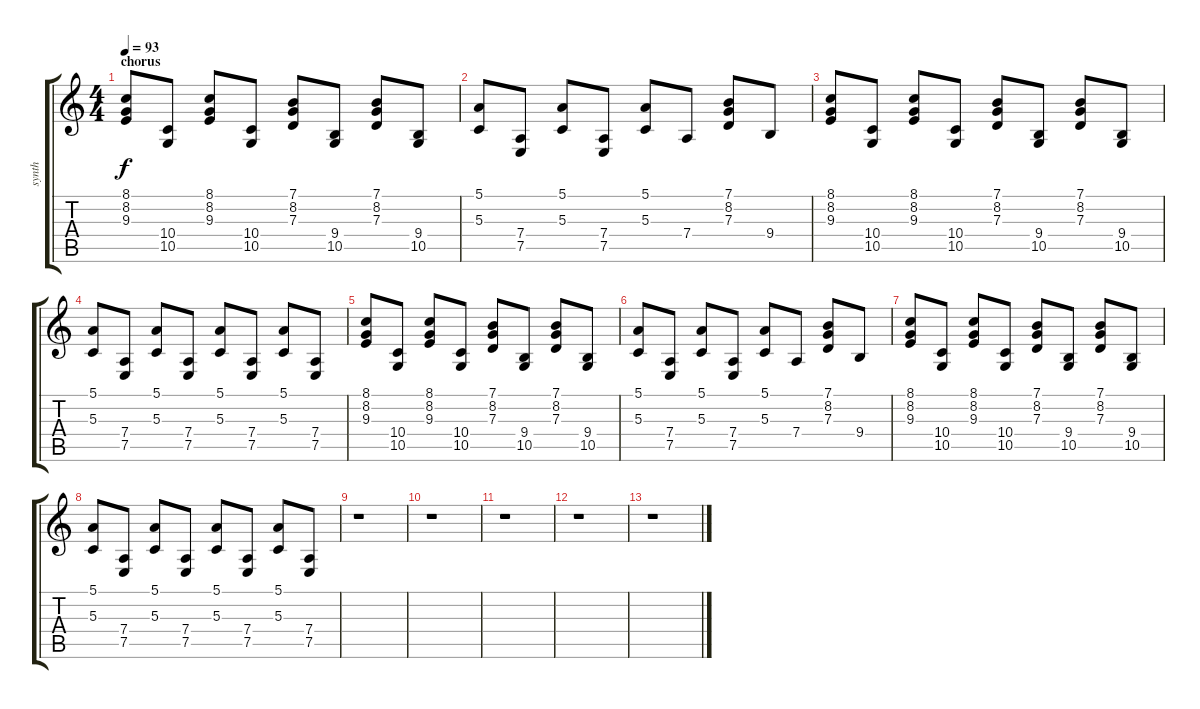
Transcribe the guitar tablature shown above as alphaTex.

\track ("synth" "synth") {instrument ocarina}
\staff {score tabs}
\tuning (E4 B3 G3 D3 A2 E2) {hide}
\ts (4 4)
\section ("" "chorus")
\tempo 93
\clef g2
\ks c
(8.1 8.2 9.3).8{dy f} (10.4 10.5).8 (8.1 8.2 9.3).8 (10.4 10.5).8 (7.1 8.2 7.3).8 (9.4 10.5).8 (7.1 8.2 7.3).8 (9.4 10.5).8 |
(5.1 5.3).8 (7.4 7.5).8 (5.1 5.3).8 (7.4 7.5).8 (5.1 5.3).8 7.4.8 (7.1 8.2 7.3).8 9.4.8 |
(8.1 8.2 9.3).8 (10.4 10.5).8 (8.1 8.2 9.3).8 (10.4 10.5).8 (7.1 8.2 7.3).8 (9.4 10.5).8 (7.1 8.2 7.3).8 (9.4 10.5).8 |
(5.1 5.3).8 (7.4 7.5).8 (5.1 5.3).8 (7.4 7.5).8 (5.1 5.3).8 (7.4 7.5).8 (5.1 5.3).8 (7.4 7.5).8 |
(8.1 8.2 9.3).8 (10.4 10.5).8 (8.1 8.2 9.3).8 (10.4 10.5).8 (7.1 8.2 7.3).8 (9.4 10.5).8 (7.1 8.2 7.3).8 (9.4 10.5).8 |
(5.1 5.3).8 (7.4 7.5).8 (5.1 5.3).8 (7.4 7.5).8 (5.1 5.3).8 7.4.8 (7.1 8.2 7.3).8 9.4.8 |
(8.1 8.2 9.3).8 (10.4 10.5).8 (8.1 8.2 9.3).8 (10.4 10.5).8 (7.1 8.2 7.3).8 (9.4 10.5).8 (7.1 8.2 7.3).8 (9.4 10.5).8 |
(5.1 5.3).8 (7.4 7.5).8 (5.1 5.3).8 (7.4 7.5).8 (5.1 5.3).8 (7.4 7.5).8 (5.1 5.3).8 (7.4 7.5).8 |
r.1 |
r.1 |
r.1 |
r.1 |
r.1
